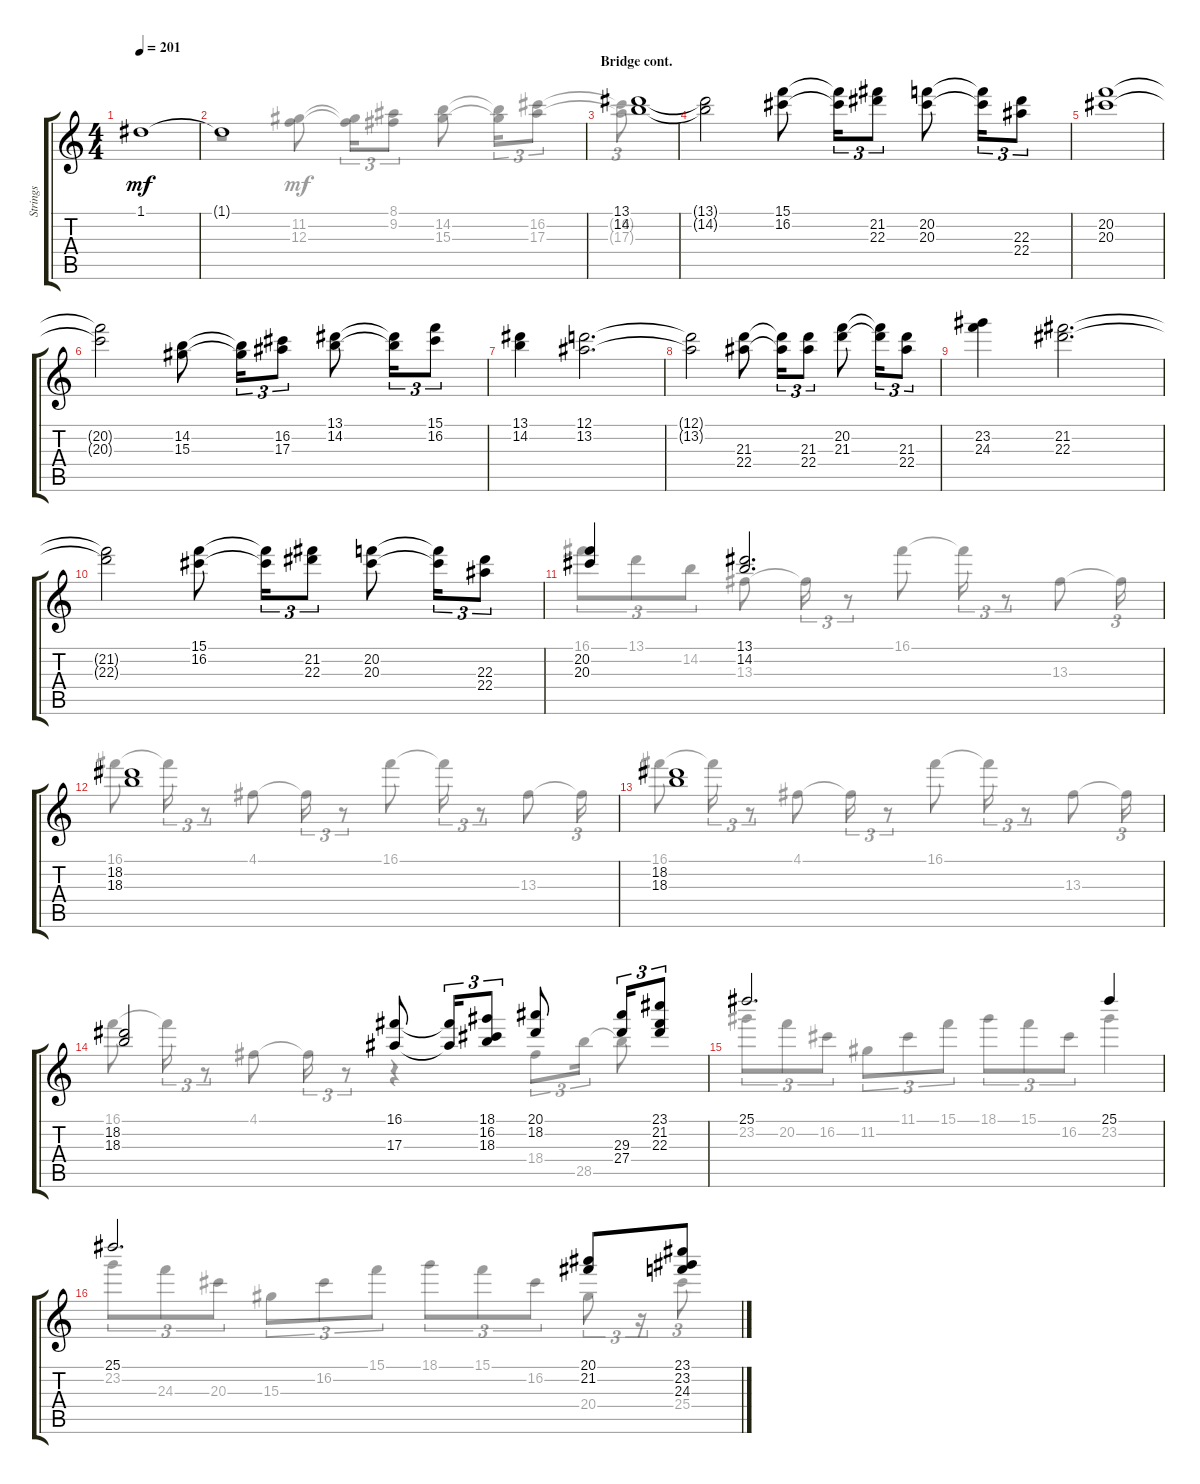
\track ("Strings" "Strings") {instrument electricguitarclean}
\staff {score tabs}
\tuning (D4 A3 F3 C3 G2 C2) {hide}
\voice
\ts (4 4)
\tempo 201
\clef g2
\ks aminor
1.1{t}.1{dy mf} |
1.1{t}.1 |
\section ("" "Bridge cont.")
(13.1 14.2).1 |
(13.1{t} 14.2{t}).2 (15.1 16.2).8 (15.1{t} 16.2{t}).16{tu (3 2)} (21.2 22.3).8{tu (3 2)} (20.2 20.3).8 (20.2{t} 20.3{t}).16{tu (3 2)} (22.3 22.4).8{tu (3 2)} |
(20.2 20.3).1 |
(20.2{t} 20.3{t}).2 (14.2 15.3).8 (14.2{t} 15.3{t}).16{tu (3 2)} (16.2 17.3).8{tu (3 2)} (13.1 14.2).8 (13.1{t} 14.2{t}).16{tu (3 2)} (15.1 16.2).8{tu (3 2)} |
(13.1 14.2).4 (12.1 13.2).2{d} |
(12.1{t} 13.2{t}).2 (21.3 22.4).8 (21.3{t} 22.4{t}).16{tu (3 2)} (21.3 22.4).8{tu (3 2)} (20.2 21.3).8 (20.2{t} 21.3{t}).16{tu (3 2)} (21.3 22.4).8{tu (3 2)} |
(23.2 24.3).4 (21.2 22.3).2{d} |
(21.2{t} 22.3{t}).2 (15.1 16.2).8 (15.1{t} 16.2{t}).16{tu (3 2)} (21.2 22.3).8{tu (3 2)} (20.2 20.3).8 (20.2{t} 20.3{t}).16{tu (3 2)} (22.3 22.4).8{tu (3 2)} |
(20.2 20.3).4 (13.1 14.2).2{d} |
(18.2 18.3).1 |
(18.2 18.3).1 |
(18.2 18.3).2 (16.1 17.3).8 (16.1{t} 17.3{t}).16{tu (3 2)} (18.1 16.2 18.3).8{tu (3 2)} (20.1 18.2).8 (29.3 27.4).16{tu (3 2)} (23.1 21.2 22.3).8{tu (3 2)} |
25.1.2{d} 25.1.4 |
25.1.2{d} (20.1 21.2).8 (23.1 23.2 24.3).8
\voice
\clef g2
\ottava regular
\simile none
\ks aminor
|
r.2 (11.2 12.3).8 (11.2{t} 12.3{t}).16{tu (3 2)} (8.1 9.2).8{tu (3 2)} (14.2 15.3).8 (14.2{t} 15.3{t}).16{tu (3 2)} (16.2 17.3).8{tu (3 2)} |
(16.2{t} 17.3{t}).8{tu (3 2)} |
|
|
|
|
|
|
|
16.1.8{tu (3 2)} 13.1.8{tu (3 2)} 14.2.8{tu (3 2)} 13.3.8 13.3{t}.16{tu (3 2)} r.8{tu (3 2)} 16.1.8 16.1{t}.16{tu (3 2)} r.8{tu (3 2)} 13.3.8 13.3{t}.16{tu (3 2)} |
16.1.8 16.1{t}.16{tu (3 2)} r.8{tu (3 2)} 4.1.8 4.1{t}.16{tu (3 2)} r.8{tu (3 2)} 16.1.8 16.1{t}.16{tu (3 2)} r.8{tu (3 2)} 13.3.8 13.3{t}.16{tu (3 2)} |
16.1.8 16.1{t}.16{tu (3 2)} r.8{tu (3 2)} 4.1.8 4.1{t}.16{tu (3 2)} r.8{tu (3 2)} 16.1.8 16.1{t}.16{tu (3 2)} r.8{tu (3 2)} 13.3.8 13.3{t}.16{tu (3 2)} |
16.1.8 16.1{t}.16{tu (3 2)} r.8{tu (3 2)} 4.1.8 4.1{t}.16{tu (3 2)} r.8{tu (3 2)} r.4 18.4.8{tu (3 2)} 28.5.16{tu (3 2)} 28.5{t}.8 |
23.2.8{tu (3 2)} 20.2.8{tu (3 2)} 16.2.8{tu (3 2)} 11.2.8{tu (3 2)} 11.1.8{tu (3 2)} 15.1.8{tu (3 2)} 18.1.8{tu (3 2)} 15.1.8{tu (3 2)} 16.2.8{tu (3 2)} 23.2.4 |
23.2.8{tu (3 2)} 24.3.8{tu (3 2)} 20.3.8{tu (3 2)} 15.3.8{tu (3 2)} 16.2.8{tu (3 2)} 15.1.8{tu (3 2)} 18.1.8{tu (3 2)} 15.1.8{tu (3 2)} 16.2.8{tu (3 2)} 20.4.8{tu (3 2)} r.16{tu (3 2)} 25.4.8{tu (3 2)}
